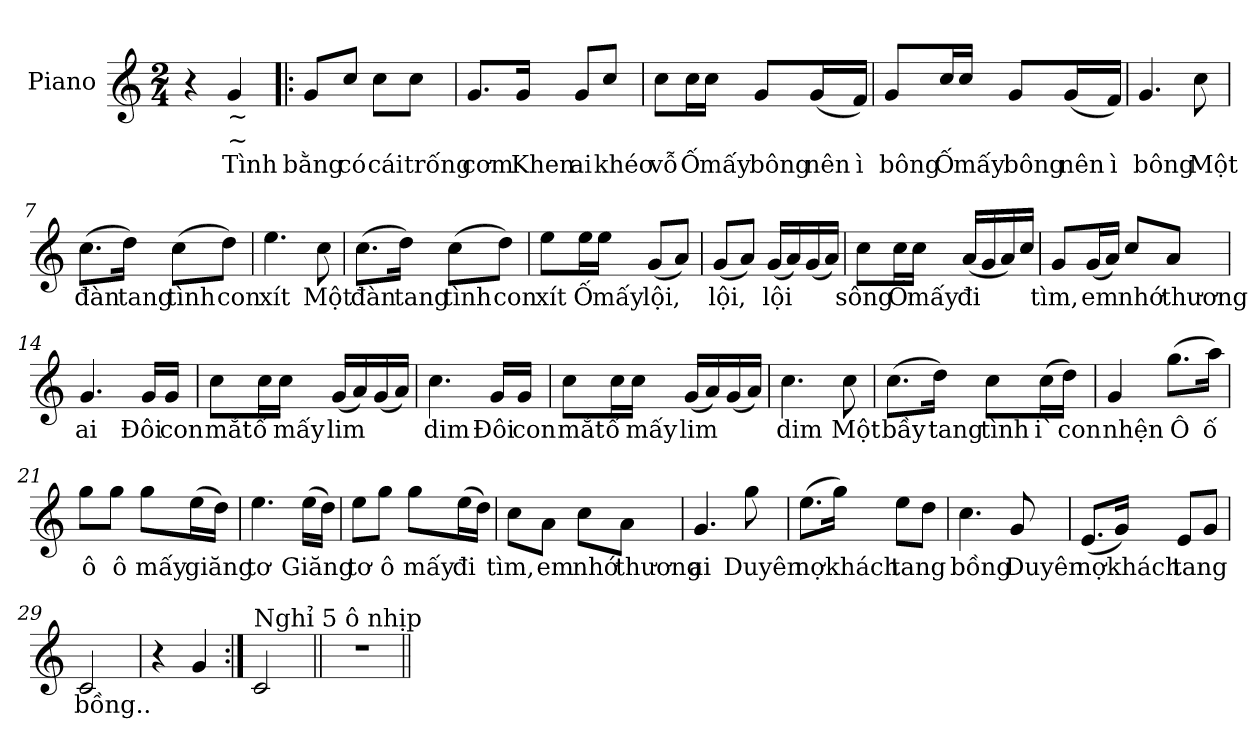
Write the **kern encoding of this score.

**kern	**text
*part1	*part1
*staff1	*staff1
*I"Piano	*
*I'Pno.	*
*clefG2	*
*k[]	*
*M2/4	*
*MM60	*
=1	=1
4r	.
!LO:TX:b:t=~	!
!LO:TX:b:t=~	!
4g/	Tình
=2!|:	=2!|:
8g/L	bằng
8cc/J	có
8cc\L	cái
8cc\J	trống
=3	=3
8.g/L	cơm
16g/Jk	Khen
8g/L	ai
8cc/J	khéo
=4	=4
8cc\L	vỗ
16cc\L	Ố
16cc\JJ	mấy
8g/L	bông
(16g/L	nên
16f/JJ)	ì
!!LO:LB:g=z
=5	=5
8g/L	bông
16cc/L	Ố
16cc/JJ	mấy
8g/L	bông
(16g/L	nên
16f/JJ)	ì
=6	=6
4.g/	bông
8cc\	Một
=7	=7
(8.cc\L	đàn
16dd\Jk)	tang
(8cc\L	tình
8dd\J)	con
=8	=8
4.ee\	xít
8cc\	Một
=9	=9
(8.cc\L	đàn
16dd\Jk)	tang
(8cc\L	tình
8dd\J)	con
!!LO:LB:g=z
=10	=10
8ee\L	xít
16ee\L	Ố
16ee\JJ	mấy
(8g/L	lội,
8a/J)	.
=11	=11
(8g/L	lội,
8a/J)	.
(16g/LL	lội
16a/)	.
(16g/	.
16a/JJ)	.
=12	=12
8cc\L	sông
16cc\L	Ố
16cc\JJ	mấy
(16a/LL	đi
16g/	.
16a/)	.
16cc/JJ	.
=13	=13
8g/L	tìm,
(16g/L	em
16a/JJ)	.
8cc/L	nhớ
8a/J	thương
=14	=14
4.g/	ai
16g/LL	Đôi
16g/JJ	con
!!LO:LB:g=z
=15	=15
8cc\L	mắt
16cc\L	ố
16cc\JJ	mấy
(16g/LL	lim
16a/)	.
(16g/	.
16a/JJ)	.
=16	=16
4.cc\	dim
16g/LL	Đôi
16g/JJ	con
=17	=17
8cc\L	mắt
16cc\L	ố
16cc\JJ	mấy
(16g/LL	lim
16a/)	.
(16g/	.
16a/JJ)	.
=18	=18
4.cc\	dim
8cc\	Một
=19	=19
(8.cc\L	bầy
16dd\Jk)	tang
8cc\L	tình
(16cc\L	i`
16dd\JJ)	con
!!LO:LB:g=z
=20	=20
4g/	nhện
(8.gg\L	Ô
16aa\Jk)	ố
=21	=21
8gg\L	ô
8gg\J	ô
8gg\L	mấy
(16ee\L	giăng
16dd\JJ)	.
=22	=22
4.ee\	tơ
(16ee\LL	Giăng
16dd\JJ)	.
=23	=23
8ee\L	tơ
8gg\J	ô
8gg\L	mấy
(16ee\L	đi
16dd\JJ)	.
=24	=24
8cc\L	tìm,
8a\J	em
8cc\L	nhớ
8a\J	thương
!!LO:LB:g=z
=25	=25
4.g/	ai
8gg\	Duyên
=26	=26
(8.ee\L	nợ
16gg\Jk)	khách
8ee\L	tang
8dd\J	.
=27	=27
4.cc\	bồng
8g/	Duyên
=28	=28
(8.e/L	nợ
16g/Jk)	khách
8e/L	tang
8g/J	.
=29	=29
2c/	bồng..
!!LO:LB:g=z
=30	=30
4r	.
4g/	.
=31:|!	=31:|!
!LO:TX:a:t=Nghỉ 5 ô nhịp	!
2c/	.
=32||	=32||
2r	.
=||	=||
*-	*-
